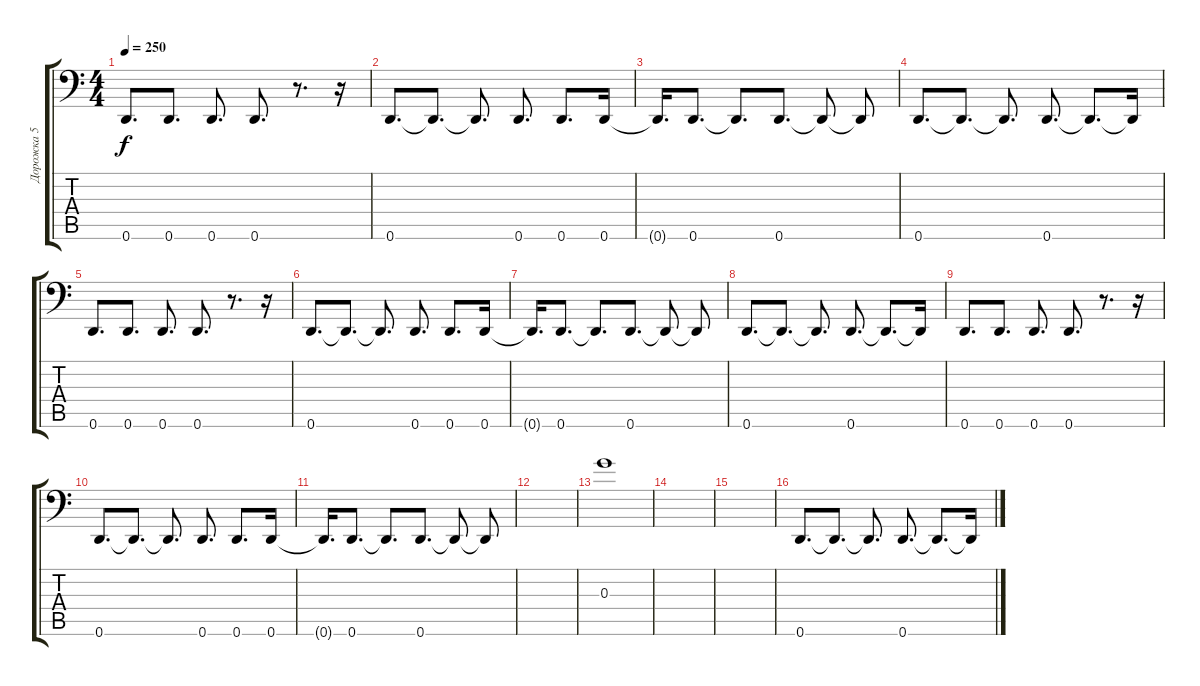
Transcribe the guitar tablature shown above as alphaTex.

\track ("Дорожка 5" "Дорожка 5") {instrument slapbass1}
\staff {score tabs}
\tuning (E4 B3 G3 D2 A1 D1) {hide}
\ts (4 4)
\tempo 250
\clef f4
\ks c
0.6.8{d dy f} 0.6.8{d} 0.6.8{d} 0.6.8{d} r.8{d} r.16 |
0.6.8{d} 0.6{t}.8{d} 0.6{t}.8{d} 0.6.8{d} 0.6.8{d} 0.6.16 |
0.6{t}.16{d} 0.6.8{d} 0.6{t}.8{d} 0.6.8{d} 0.6{t}.8 0.6{t}.8 |
0.6.8{d} 0.6{t}.8{d} 0.6{t}.8{d} 0.6.8{d} 0.6{t}.8{d} 0.6{t}.16 |
0.6.8{d} 0.6.8{d} 0.6.8{d} 0.6.8{d} r.8{d} r.16 |
0.6.8{d} 0.6{t}.8{d} 0.6{t}.8{d} 0.6.8{d} 0.6.8{d} 0.6.16 |
0.6{t}.16{d} 0.6.8{d} 0.6{t}.8{d} 0.6.8{d} 0.6{t}.8 0.6{t}.8 |
0.6.8{d} 0.6{t}.8{d} 0.6{t}.8{d} 0.6.8{d} 0.6{t}.8{d} 0.6{t}.16 |
0.6.8{d} 0.6.8{d} 0.6.8{d} 0.6.8{d} r.8{d} r.16 |
0.6.8{d} 0.6{t}.8{d} 0.6{t}.8{d} 0.6.8{d} 0.6.8{d} 0.6.16 |
0.6{t}.16{d} 0.6.8{d} 0.6{t}.8{d} 0.6.8{d} 0.6{t}.8 0.6{t}.8 |
|
0.3.1 |
|
|
0.6.8{d} 0.6{t}.8{d} 0.6{t}.8{d} 0.6.8{d} 0.6{t}.8{d} 0.6{t}.16
